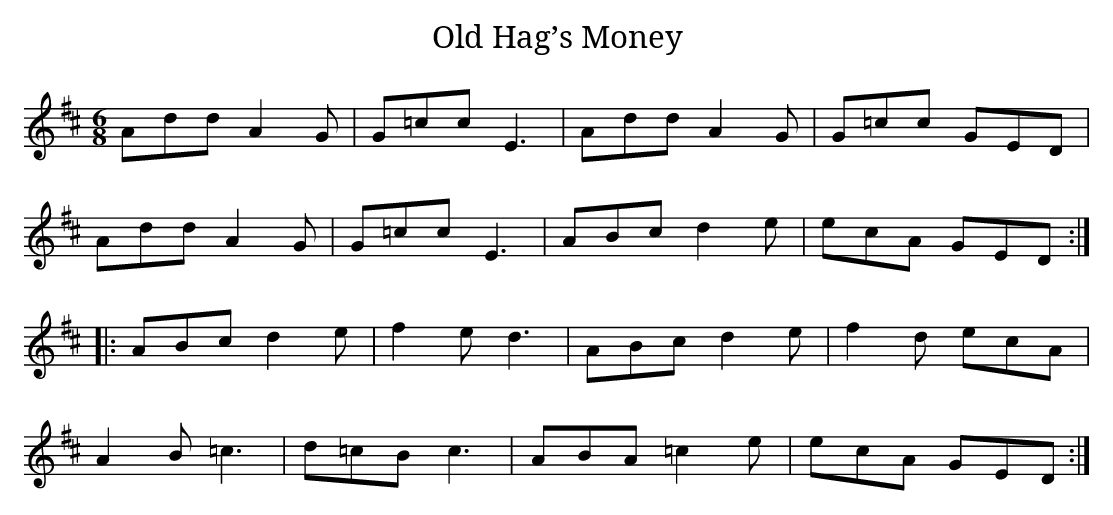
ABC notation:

X:1
T:Old Hag’s Money
M:6/8
L:1/8
K:D
Add A2G|G=cc E3|Add A2G|G=cc GED|
Add A2G|G=cc E3|ABc d2e|ecA GED:|
|:ABc d2e|f2e d3|ABc d2e|f2d ecA|
A2B =c3|d=cB c3|ABA =c2e|ecA GED:|]
